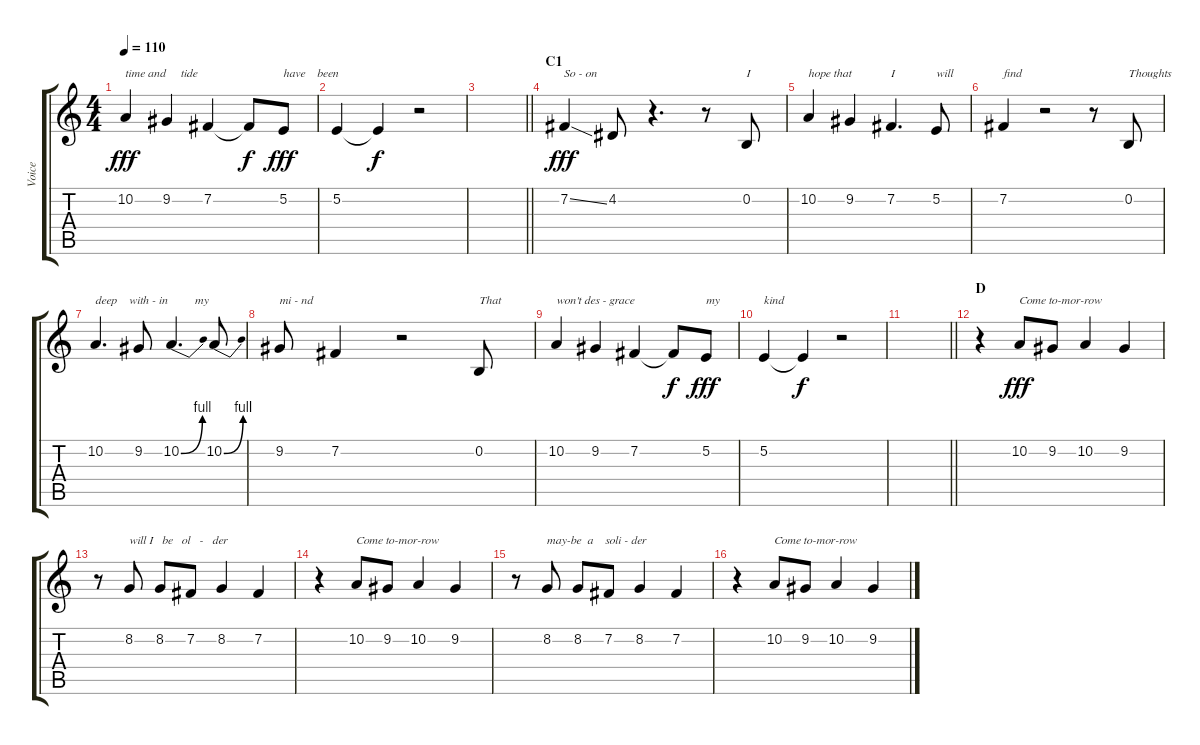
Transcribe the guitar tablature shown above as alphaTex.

\track ("Voice" "Voice") {instrument oboe}
\staff {score tabs}
\tuning (E4 B3 G3 D3 A2 E2) {hide}
\ts (4 4)
\tempo 110
\clef g2
\ks c
10.2.4{txt "time and     tide" dy fff} 9.2.4 7.2.4 7.2{t}.8{dy f} 5.2.8{txt "have    been" dy fff} |
5.2.4 5.2{t}.4{dy f} r.2 |
\barLineRight lightlight
|
\section ("" "C1")
7.2{ss}.4{txt "So - on" dy fff} 4.2.8 r.4{d} r.8 0.2.8{txt "I"} |
10.2.4{txt "hope that"} 9.2.4 7.2.4{d txt "I"} 5.2.8{txt "will"} |
7.2.4{txt "find"} r.2 r.8 0.2.8{txt "Thoughts"} |
10.2.4{d txt "deep    with - in         my"} 9.2.8 10.2{be (bend 0 0 60 4)}.4{d} 10.2{be (bend 0 0 60 4)}.8 |
9.2.8{txt "mi - nd"} 7.2.4 r.2 0.2.8{txt "That"} |
10.2.4{txt "won't des - grace"} 9.2.4 7.2.4 7.2{t}.8{dy f} 5.2.8{txt "my" dy fff} |
5.2.4{txt "kind"} 5.2{t}.4{dy f} r.2 |
\barLineRight lightlight
|
\section ("" "D")
r.4 10.2.8{txt "Come to-mor-row" dy fff} 9.2.8 10.2.4 9.2.4 |
r.8 8.2.8{txt "will I   be   ol   -   der"} 8.2.8 7.2.8 8.2.4 7.2.4 |
r.4 10.2.8{txt "Come to-mor-row"} 9.2.8 10.2.4 9.2.4 |
r.8 8.2.8{txt "may-be  a    soli - der"} 8.2.8 7.2.8 8.2.4 7.2.4 |
r.4 10.2.8{txt "Come to-mor-row"} 9.2.8 10.2.4 9.2.4
